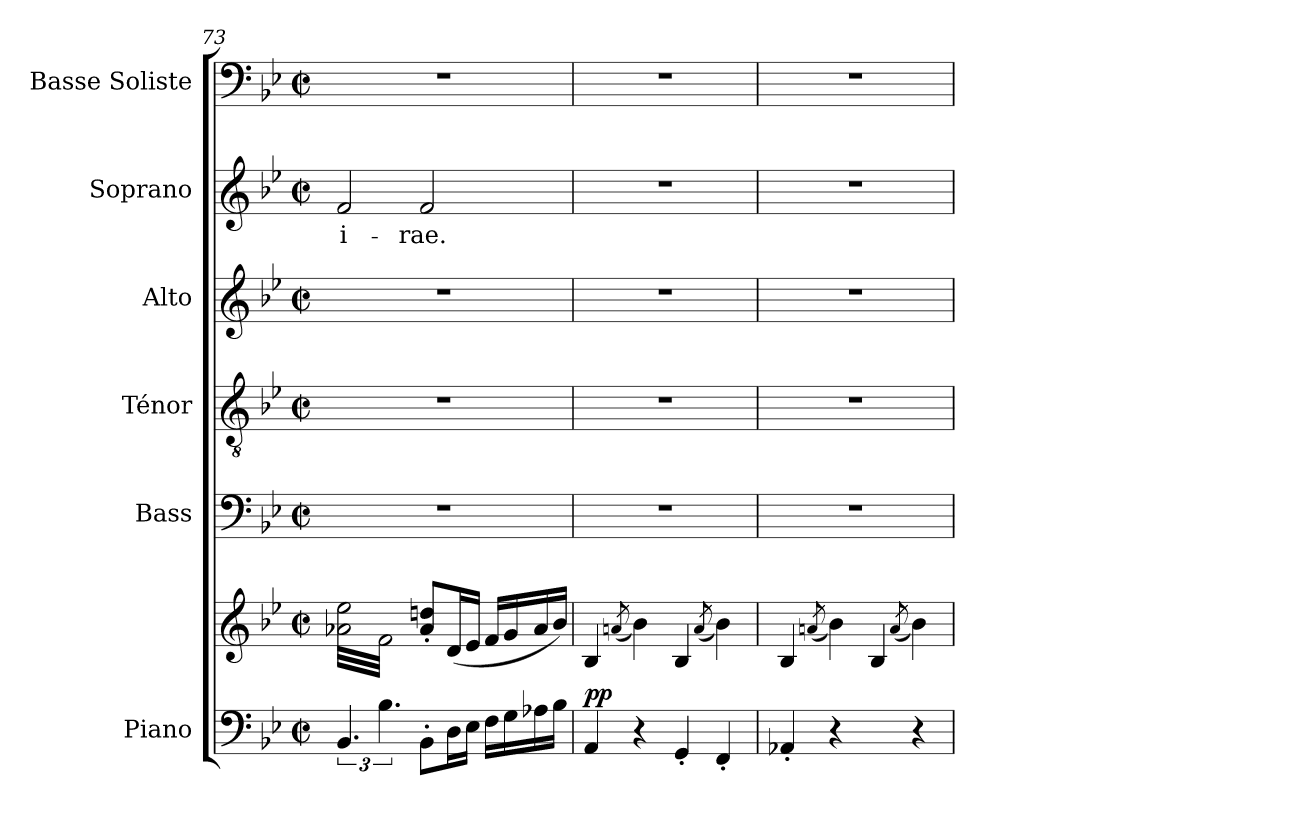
**kern	**kern	**dynam	**kern	**kern	**kern	**kern	**text	**kern
*part6	*part6	*part6	*part5	*part4	*part3	*part2	*part2	*part1
*staff7	*staff6	*staff6/7	*staff5	*staff4	*staff3	*staff2	*staff2	*staff1
*I"Piano	*	*	*I"Bass	*I"Ténor	*I"Alto	*I"Soprano	*	*I"Basse Soliste
*I'Pia.	*	*	*I'B.	*I'T.	*I'A.	*I'S.	*	*I'Basse Soliste
*clefF4	*clefG2	*	*clefF4	*clefGv2	*clefG2	*clefG2	*	*clefF4
*k[b-e-]	*k[b-e-]	*	*k[b-e-]	*k[b-e-]	*k[b-e-]	*k[b-e-]	*	*k[b-e-]
*M2/2	*M2/2	*	*M2/2	*M2/2	*M2/2	*M2/2	*	*M2/2
*met(c|)	*met(c|)	*	*met(c|)	*met(c|)	*met(c|)	*met(c|)	*	*met(c|)
=73	=73	=73	=73	=73	=73	=73	=73	=73
*	*tremolo	*	*	*	*	*	*	*
6.BB-/	(32a-X\ 32ee-\LLL	.	1r	1r	1r	2f/	i-	1r
.	32f\)	.	.	.	.	.	.	.
.	32a-X\ 32ee-\	.	.	.	.	.	.	.
.	32f\)	.	.	.	.	.	.	.
.	32a-X\ 32ee-\	.	.	.	.	.	.	.
.	32f\)	.	.	.	.	.	.	.
.	32a-X\ 32ee-\	.	.	.	.	.	.	.
.	32f\)	.	.	.	.	.	.	.
6.B-\	32a-X\ 32ee-\	.	.	.	.	.	.	.
.	32f\)	.	.	.	.	.	.	.
.	32a-X\ 32ee-\	.	.	.	.	.	.	.
.	32f\)	.	.	.	.	.	.	.
.	32a-X\ 32ee-\	.	.	.	.	.	.	.
.	32f\)	.	.	.	.	.	.	.
.	32a-X\ 32ee-\	.	.	.	.	.	.	.
.	32f\)JJJ	.	.	.	.	.	.	.
*	*Xtremolo	*	*	*	*	*	*	*
8BB-'\L	8a-/' 8ddn/'L	.	.	.	.	2f/	-rae.	.
.	.	.	.	.	.	.	.	.
.	.	.	.	.	.	.	.	.
.	.	.	.	.	.	.	.	.
16D\L	(16d/L	.	.	.	.	.	.	.
.	.	.	.	.	.	.	.	.
16E-\JJ	16e-/JJ	.	.	.	.	.	.	.
.	.	.	.	.	.	.	.	.
16F\LL	16f/LL	.	.	.	.	.	.	.
16G\	16g/	.	.	.	.	.	.	.
16A-X\	16a-/	.	.	.	.	.	.	.
16B-\JJ	16b-/JJ)	.	.	.	.	.	.	.
=74	=74	=74	=74	=74	=74	=74	=74	=74
!	!	!LO:DY:a=2	!	!	!	!	!	!
4AA/	4B-/	pp	1r	1r	1r	1r	.	1r
.	(8qan/	.	.	.	.	.	.	.
4r	4b-\)	.	.	.	.	.	.	.
4GG'/	4B-/	.	.	.	.	.	.	.
.	(8qa/	.	.	.	.	.	.	.
4FF'/	4b-\)	.	.	.	.	.	.	.
!!LO:LB:g=z
=75	=75	=75	=75	=75	=75	=75	=75	=75
4AA-X'/	4B-/	.	1r	1r	1r	1r	.	1r
.	(8qan/	.	.	.	.	.	.	.
4r	4b-\)	.	.	.	.	.	.	.
4GG-X'/yy	4B-/	.	.	.	.	.	.	.
.	(8qa/	.	.	.	.	.	.	.
4r	4b-\)	.	.	.	.	.	.	.
=	=	=	=	=	=	=	=	=
*-	*-	*-	*-	*-	*-	*-	*-	*-
